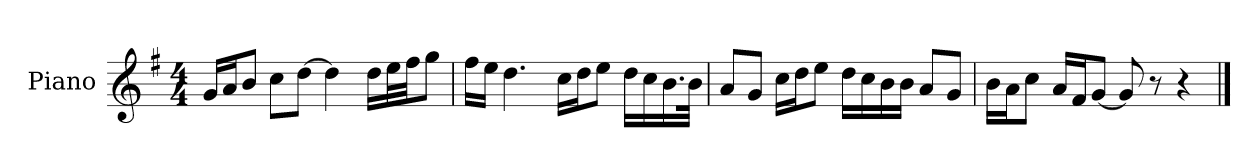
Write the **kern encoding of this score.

**kern
*part1
*staff1
*I"Piano
*I'P-no
*clefG2
*k[f#]
*M4/4
*MM90
=1
16g/LL
16a/J
8b/J
8cc\L
[8dd\J
4dd\]
16dd\LL
32ee\L
32ff#\JJ
8gg\J
=2
16ff#\LL
16ee\JJ
4.dd\
16cc\LL
16dd\J
8ee\J
16dd\LL
16cc\
16.b\
32b\JJk
=3
8a/L
8g/J
16cc\LL
16dd\J
8ee\J
16dd\LL
16cc\
16b\
16b\JJ
8a/L
8g/J
=4
16b\LL
16a\J
8cc\J
16a/LL
16f#/J
[8g/J
8g/]
8r
4r
==
*-
